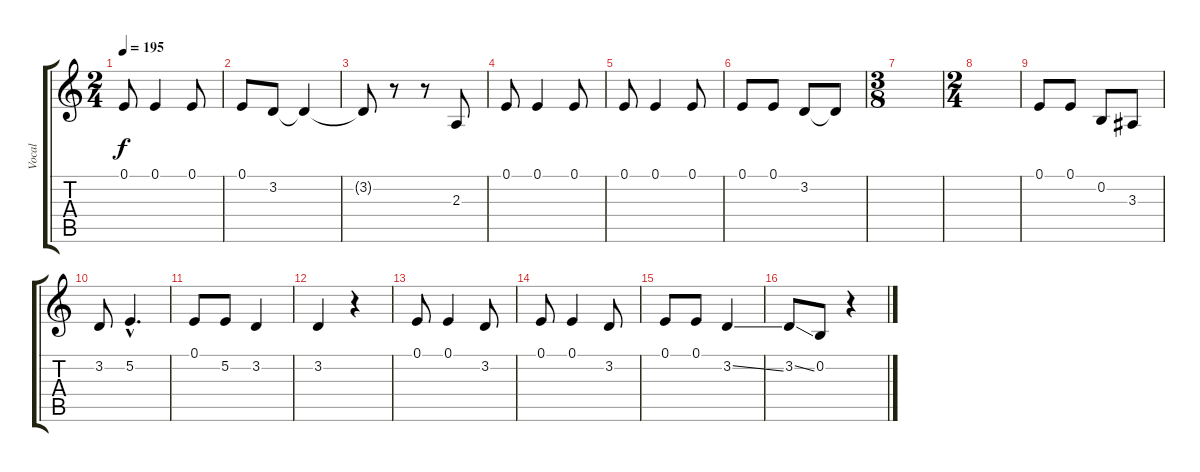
\track ("Vocal" "Vocal") {instrument violin}
\staff {score tabs}
\tuning (E4 B3 G3 D3 A2 E2) {hide}
\ts (2 4)
\tempo 195
\clef g2
\ks c
0.1.8{dy f} 0.1.4 0.1.8 |
0.1.8 3.2.8 3.2{t}.4 |
3.2{t}.8 r.8 r.8 2.3.8 |
0.1.8 0.1.4 0.1.8 |
0.1.8 0.1.4 0.1.8 |
0.1.8 0.1.8 3.2.8 3.2{t}.8 |
\ts (3 8)
|
\ts (2 4)
|
0.1.8 0.1.8 0.2.8 3.3.8 |
3.2.8 5.2{hac}.4{d} |
0.1.8 5.2.8 3.2.4 |
3.2.4 r.4 |
0.1.8 0.1.4 3.2.8 |
0.1.8 0.1.4 3.2.8 |
0.1.8 0.1.8 3.2{ss}.4 |
3.2{ss}.8 0.2.8 r.4
